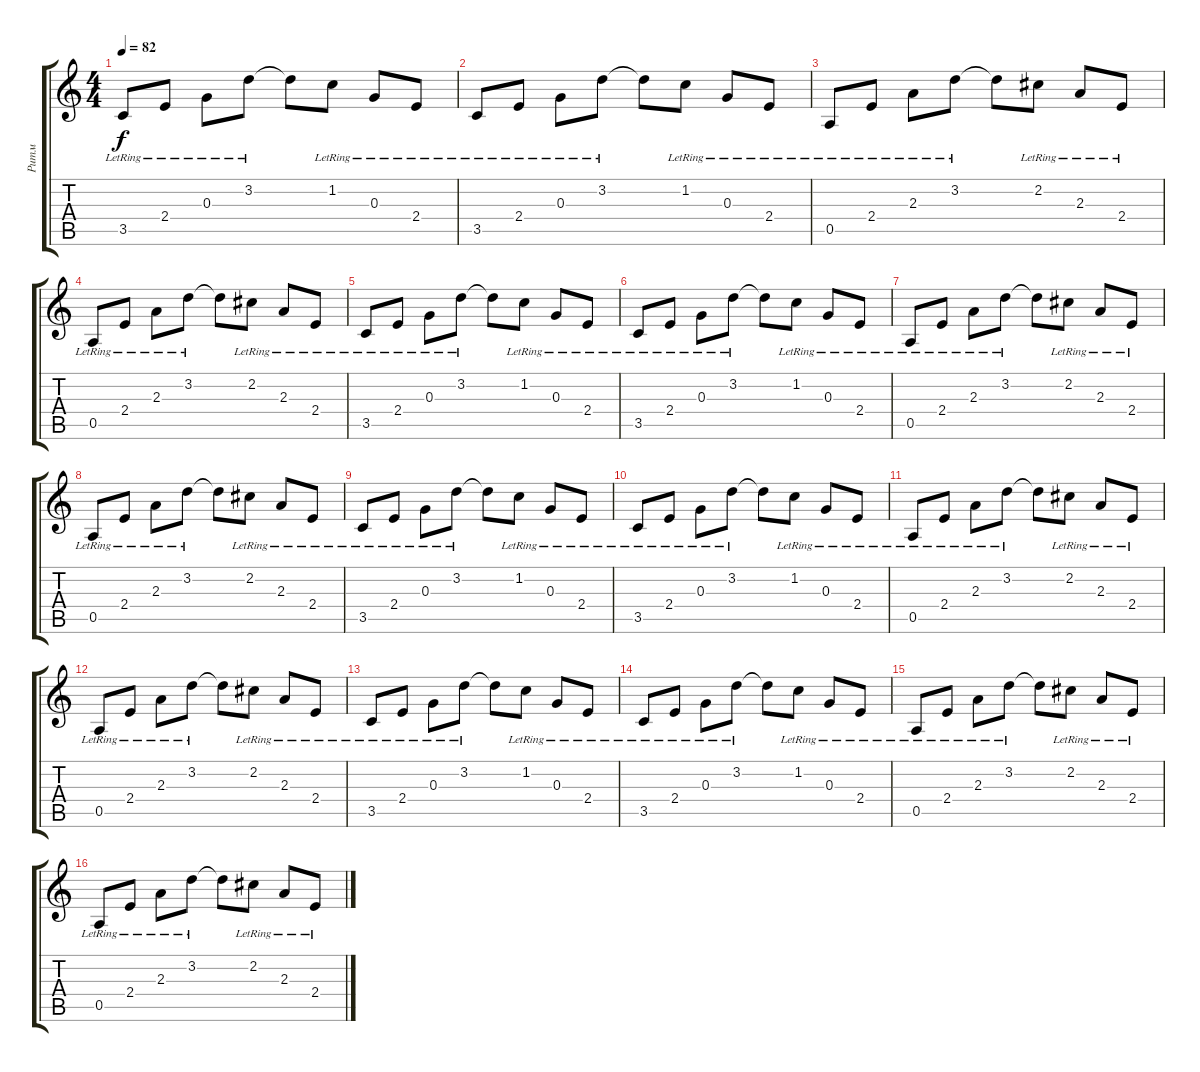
\track ("Ритм" "Ритм") {instrument distortionguitar}
\staff {score tabs}
\tuning (E4 B3 G3 D3 A2 E2) {hide}
\ts (4 4)
\tempo 82
\clef g2
\ks c
3.5{lr}.8{dy f instrument electricguitarclean} 2.4{lr}.8 0.3{lr}.8 3.2{lr}.8 3.2{t}.8 1.2{lr}.8 0.3{lr}.8 2.4{lr}.8 |
3.5{lr}.8 2.4{lr}.8 0.3{lr}.8 3.2{lr}.8 3.2{t}.8 1.2{lr}.8 0.3{lr}.8 2.4{lr}.8 |
0.5{lr}.8 2.4{lr}.8 2.3{lr}.8 3.2{lr}.8 3.2{t}.8 2.2{lr}.8 2.3{lr}.8 2.4{lr}.8 |
0.5{lr}.8 2.4{lr}.8 2.3{lr}.8 3.2{lr}.8 3.2{t}.8 2.2{lr}.8 2.3{lr}.8 2.4{lr}.8 |
3.5{lr}.8 2.4{lr}.8 0.3{lr}.8 3.2{lr}.8 3.2{t}.8 1.2{lr}.8 0.3{lr}.8 2.4{lr}.8 |
3.5{lr}.8 2.4{lr}.8 0.3{lr}.8 3.2{lr}.8 3.2{t}.8 1.2{lr}.8 0.3{lr}.8 2.4{lr}.8 |
0.5{lr}.8 2.4{lr}.8 2.3{lr}.8 3.2{lr}.8 3.2{t}.8 2.2{lr}.8 2.3{lr}.8 2.4{lr}.8 |
0.5{lr}.8 2.4{lr}.8 2.3{lr}.8 3.2{lr}.8 3.2{t}.8 2.2{lr}.8 2.3{lr}.8 2.4{lr}.8 |
3.5{lr}.8 2.4{lr}.8 0.3{lr}.8 3.2{lr}.8 3.2{t}.8 1.2{lr}.8 0.3{lr}.8 2.4{lr}.8 |
3.5{lr}.8 2.4{lr}.8 0.3{lr}.8 3.2{lr}.8 3.2{t}.8 1.2{lr}.8 0.3{lr}.8 2.4{lr}.8 |
0.5{lr}.8 2.4{lr}.8 2.3{lr}.8 3.2{lr}.8 3.2{t}.8 2.2{lr}.8 2.3{lr}.8 2.4{lr}.8 |
0.5{lr}.8 2.4{lr}.8 2.3{lr}.8 3.2{lr}.8 3.2{t}.8 2.2{lr}.8 2.3{lr}.8 2.4{lr}.8 |
3.5{lr}.8 2.4{lr}.8 0.3{lr}.8 3.2{lr}.8 3.2{t}.8 1.2{lr}.8 0.3{lr}.8 2.4{lr}.8 |
3.5{lr}.8 2.4{lr}.8 0.3{lr}.8 3.2{lr}.8 3.2{t}.8 1.2{lr}.8 0.3{lr}.8 2.4{lr}.8 |
0.5{lr}.8 2.4{lr}.8 2.3{lr}.8 3.2{lr}.8 3.2{t}.8 2.2{lr}.8 2.3{lr}.8 2.4{lr}.8 |
0.5{lr}.8 2.4{lr}.8 2.3{lr}.8 3.2{lr}.8 3.2{t}.8 2.2{lr}.8 2.3{lr}.8 2.4{lr}.8
